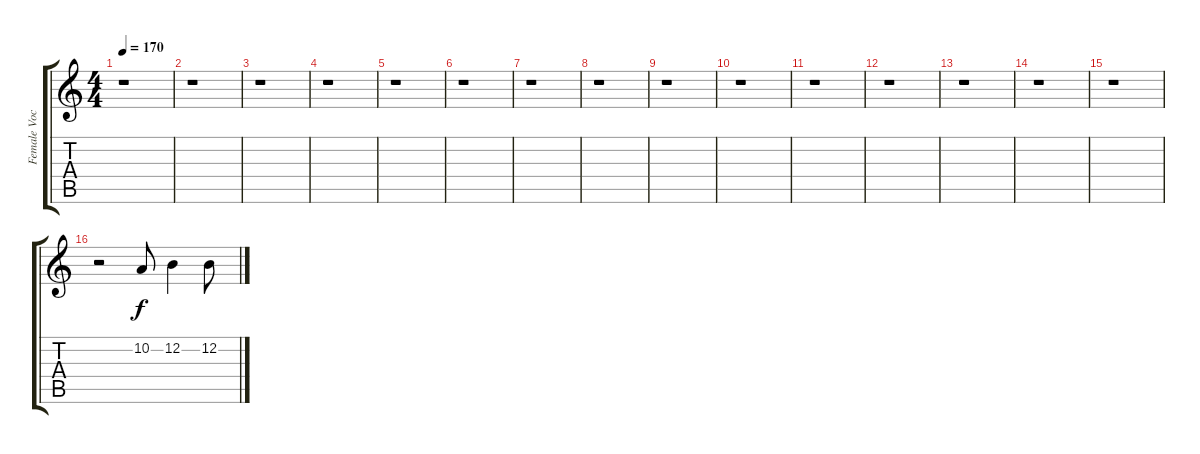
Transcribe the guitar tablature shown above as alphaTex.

\track ("Female Vocals" "Female Voc") {instrument flute}
\staff {score tabs}
\tuning (E4 B3 G3 D3 A2 E2) {hide}
\ts (4 4)
\tempo 170
\clef g2
\ks c
r.1{dy f} |
r.1 |
r.1 |
r.1 |
r.1 |
r.1 |
r.1 |
r.1 |
r.1 |
r.1 |
r.1 |
r.1 |
r.1 |
r.1 |
r.1 |
r.2 10.2.8 12.2.4 12.2.8
